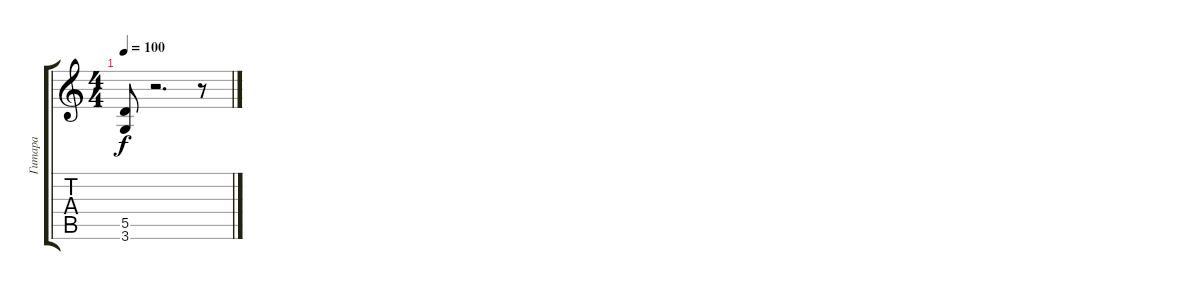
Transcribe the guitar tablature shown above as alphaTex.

\track ("Гитара" "Гитара") {instrument acousticguitarsteel}
\staff {score tabs}
\tuning (E4 B3 G3 D3 A2 E2) {hide}
\ts (4 4)
\tempo 100
\clef g2
\ks c
(5.5 3.6).8{dy f} r.2{d} r.8
